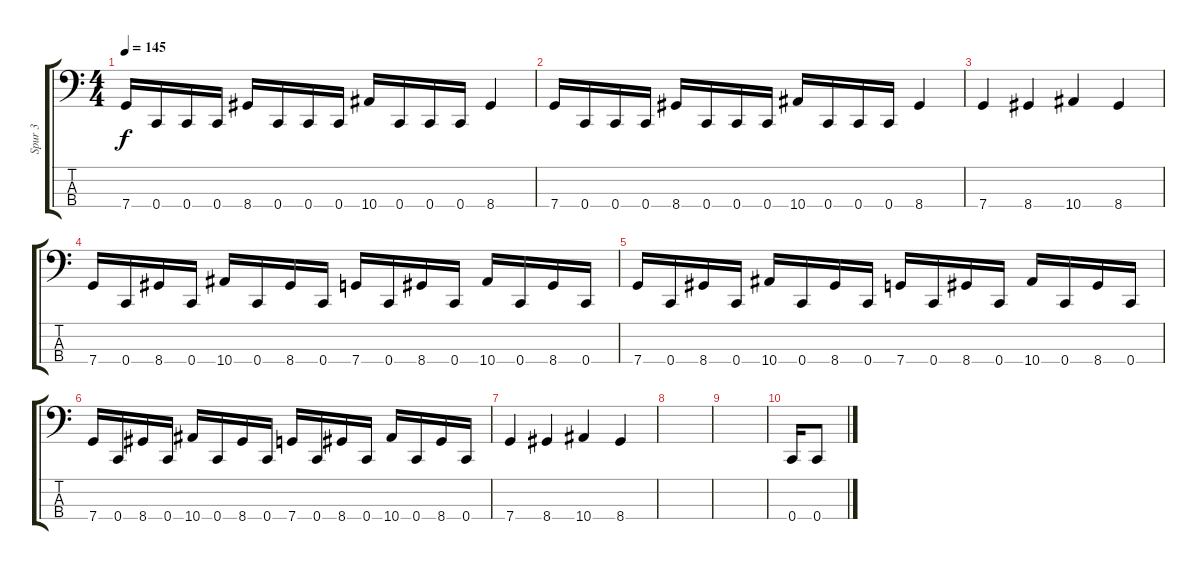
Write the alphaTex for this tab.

\track ("Spur 3" "Spur 3") {instrument electricbasspick}
\staff {score tabs}
\tuning (F2 C2 G1 C1) {hide}
\ts (4 4)
\tempo 145
\clef f4
\ks c
7.4.16{dy f} 0.4.16 0.4.16 0.4.16 8.4.16 0.4.16 0.4.16 0.4.16 10.4.16 0.4.16 0.4.16 0.4.16 8.4.4 |
7.4.16 0.4.16 0.4.16 0.4.16 8.4.16 0.4.16 0.4.16 0.4.16 10.4.16 0.4.16 0.4.16 0.4.16 8.4.4 |
7.4.4 8.4.4 10.4.4 8.4.4 |
7.4.16 0.4.16 8.4.16 0.4.16 10.4.16 0.4.16 8.4.16 0.4.16 7.4.16 0.4.16 8.4.16 0.4.16 10.4.16 0.4.16 8.4.16 0.4.16 |
7.4.16 0.4.16 8.4.16 0.4.16 10.4.16 0.4.16 8.4.16 0.4.16 7.4.16 0.4.16 8.4.16 0.4.16 10.4.16 0.4.16 8.4.16 0.4.16 |
7.4.16 0.4.16 8.4.16 0.4.16 10.4.16 0.4.16 8.4.16 0.4.16 7.4.16 0.4.16 8.4.16 0.4.16 10.4.16 0.4.16 8.4.16 0.4.16 |
7.4.4 8.4.4 10.4.4 8.4.4 |
|
|
0.4.16 0.4.8
